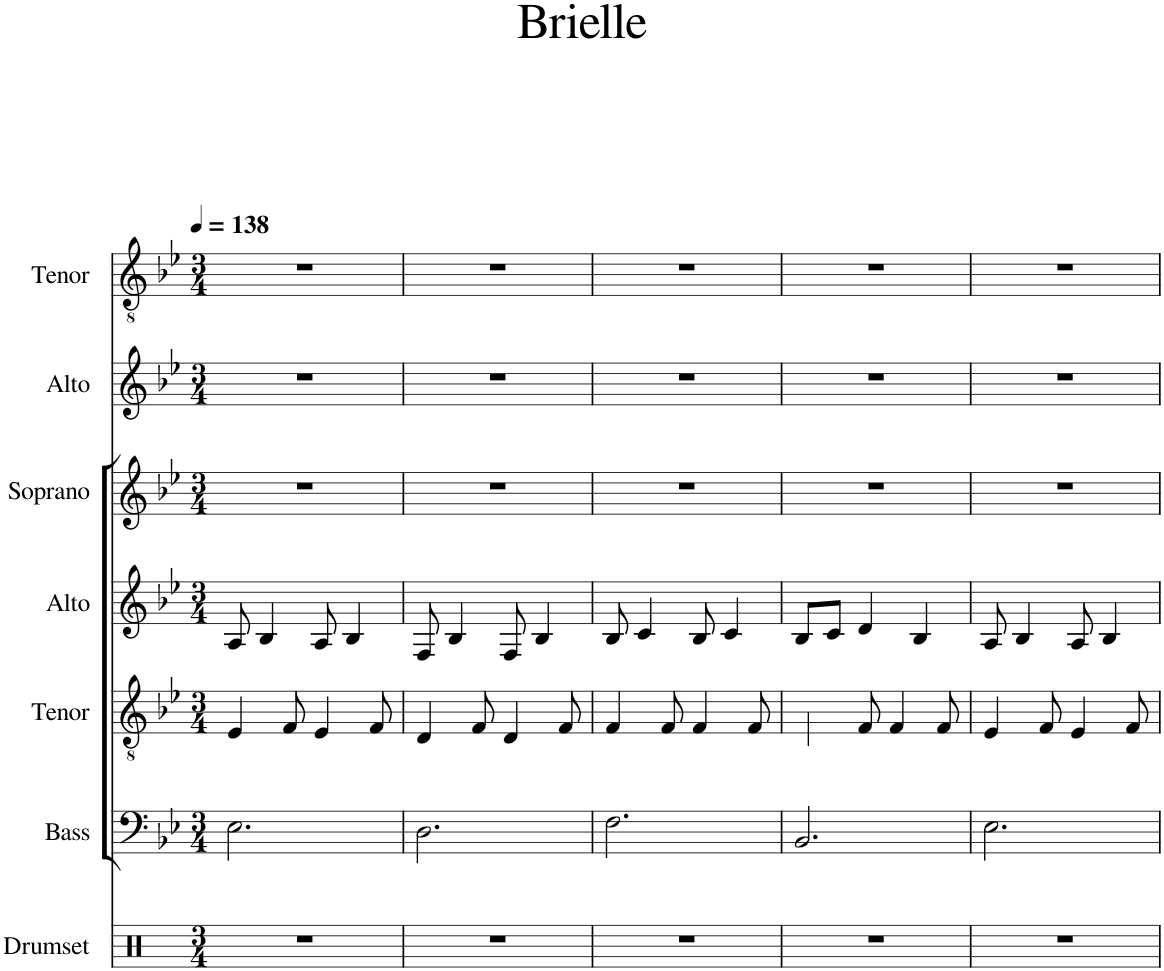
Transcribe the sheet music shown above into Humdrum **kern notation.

**kern	**kern	**kern	**kern	**kern	**kern	**kern
*part7	*part6	*part5	*part4	*part3	*part2	*part1
*staff7	*staff6	*staff5	*staff4	*staff3	*staff2	*staff1
*I"Drumset	*I"Bass	*I"Tenor	*I"Alto	*I"Soprano	*I"Alto	*I"Tenor
*I'Drs.	*I'B.	*I'T.	*I'A.	*I'S.	*I'A.	*I'T.
*clefX	*clefF4	*clefGv2	*clefG2	*clefG2	*clefG2	*clefGv2
*k[]	*k[b-e-]	*k[b-e-]	*k[b-e-]	*k[b-e-]	*k[b-e-]	*k[b-e-]
*M3/4	*M3/4	*M3/4	*M3/4	*M3/4	*M3/4	*M3/4
*MM138	*MM138	*MM138	*MM138	*MM138	*MM138	*MM138
=1	=1	=1	=1	=1	=1	=1
2.r	2.E-\	4E-/	8A/	2.r	2.r	2.r
.	.	.	4B-/	.	.	.
.	.	8F/	.	.	.	.
.	.	4E-/	8A/	.	.	.
.	.	.	4B-/	.	.	.
.	.	8F/	.	.	.	.
=2	=2	=2	=2	=2	=2	=2
2.r	2.D\	4D/	8F/	2.r	2.r	2.r
.	.	.	4B-/	.	.	.
.	.	8F/	.	.	.	.
.	.	4D/	8F/	.	.	.
.	.	.	4B-/	.	.	.
.	.	8F/	.	.	.	.
=3	=3	=3	=3	=3	=3	=3
2.r	2.F\	4F/	8B-/	2.r	2.r	2.r
.	.	.	4c/	.	.	.
.	.	8F/	.	.	.	.
.	.	4F/	8B-/	.	.	.
.	.	.	4c/	.	.	.
.	.	8F/	.	.	.	.
=4	=4	=4	=4	=4	=4	=4
2.r	2.BB-/	4BB-/	8B-/L	2.r	2.r	2.r
.	.	.	8c/J	.	.	.
.	.	8F/	4d/	.	.	.
.	.	4F/	.	.	.	.
.	.	.	4B-/	.	.	.
.	.	8F/	.	.	.	.
=5	=5	=5	=5	=5	=5	=5
2.r	2.E-\	4E-/	8A/	2.r	2.r	2.r
.	.	.	4B-/	.	.	.
.	.	8F/	.	.	.	.
.	.	4E-/	8A/	.	.	.
.	.	.	4B-/	.	.	.
.	.	8F/	.	.	.	.
=	=	=	=	=	=	=
*-	*-	*-	*-	*-	*-	*-
